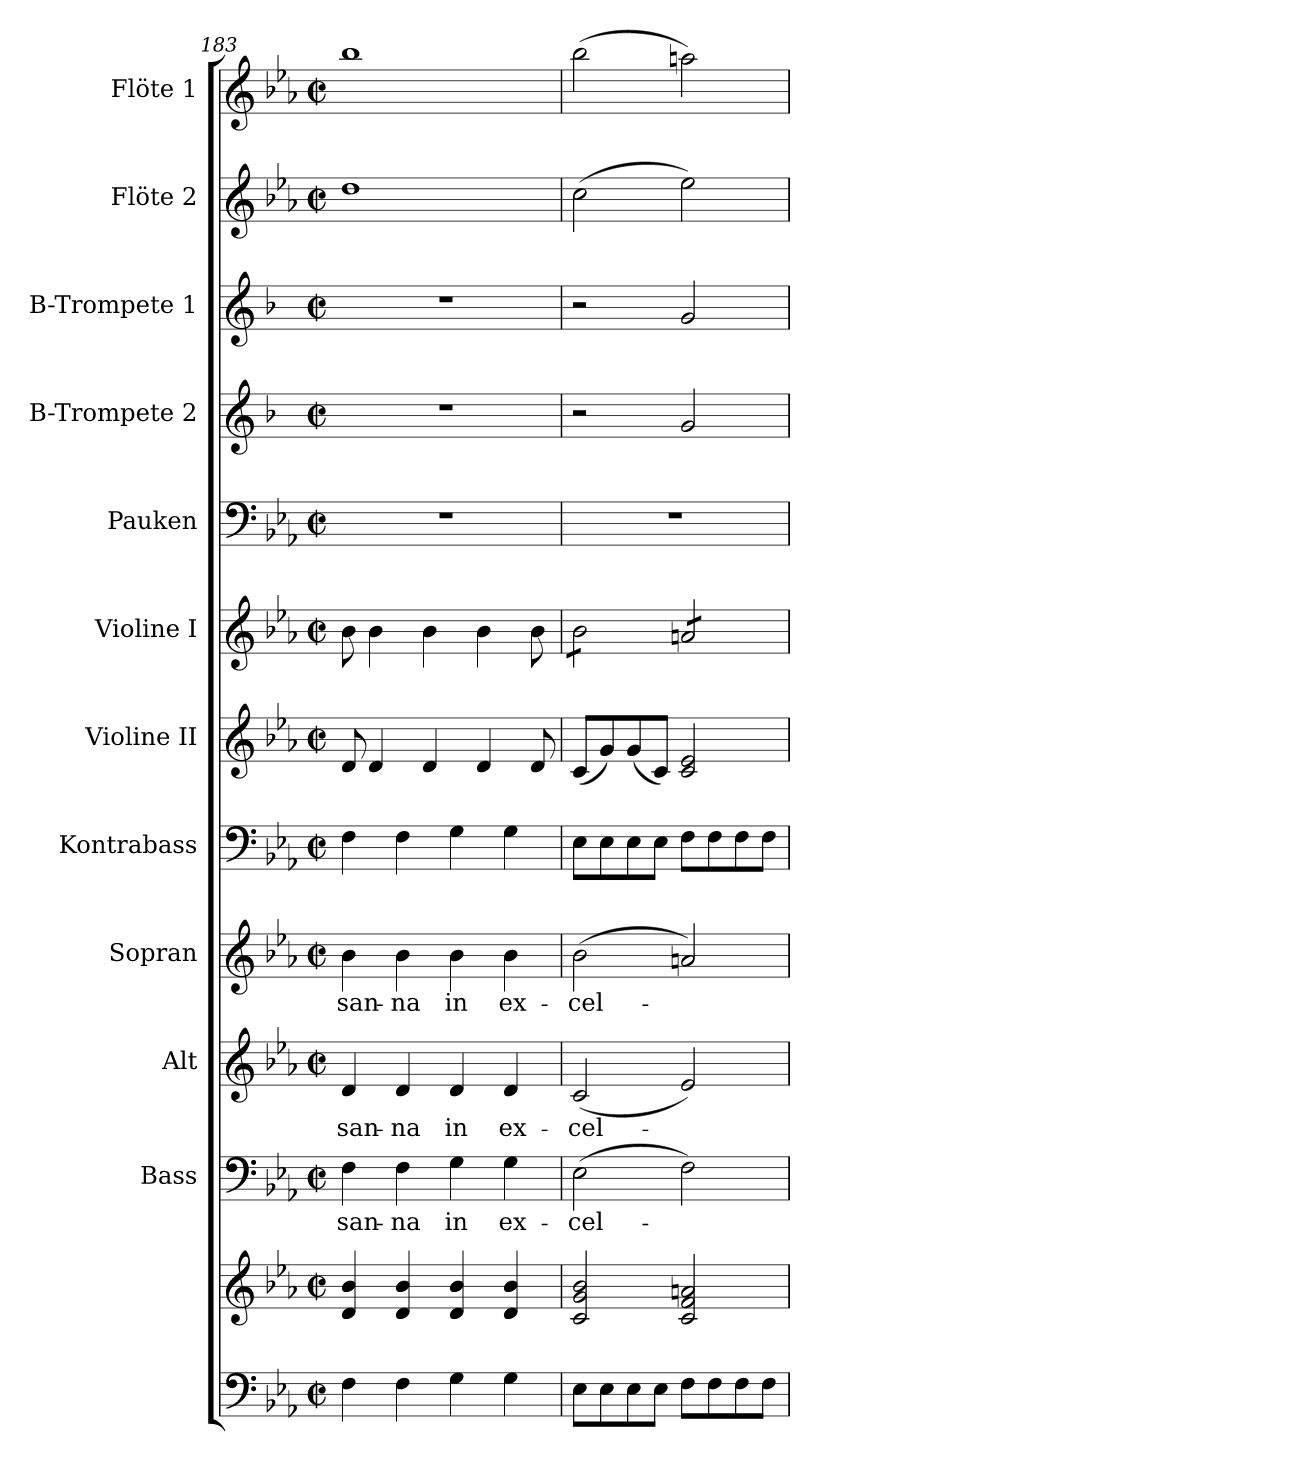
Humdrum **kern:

**kern	**kern	**kern	**text	**kern	**text	**kern	**text	**kern	**kern	**kern	**kern	**kern	**kern	**kern	**kern
*part12	*part12	*part11	*part11	*part10	*part10	*part9	*part9	*part8	*part7	*part6	*part5	*part4	*part3	*part2	*part1
*staff13	*staff12	*staff11	*staff11	*staff10	*staff10	*staff9	*staff9	*staff8	*staff7	*staff6	*staff5	*staff4	*staff3	*staff2	*staff1
*	*	*I"Bass	*	*I"Alt	*	*I"Sopran	*	*I"Kontrabass	*I"Violine II	*I"Violine I	*I"Pauken	*I"B-Trompete 2	*I"B-Trompete 1	*I"Flöte 2	*I"Flöte 1
*	*	*I'B.	*	*I'A.	*	*I'S.	*	*I'Kb.	*I'Vl. II	*I'Vl. I	*I'Pk.	*I'B Trp. 2	*I'B Trp. 1	*I'Fl. 2	*I'Fl. 1
!!LO:PB:g=z
*clefF4	*clefG2	*clefF4	*	*clefG2	*	*clefG2	*	*clefF4	*clefG2	*clefG2	*clefF4	*clefG2	*clefG2	*clefG2	*clefG2
*	*	*	*	*	*	*	*	*ITrd7c12	*	*	*	*ITrd1c2	*ITrd1c2	*	*
*k[b-e-a-]	*k[b-e-a-]	*k[b-e-a-]	*	*k[b-e-a-]	*	*k[b-e-a-]	*	*k[b-e-a-]	*k[b-e-a-]	*k[b-e-a-]	*k[b-e-a-]	*k[b-e-a-]	*k[b-e-a-]	*k[b-e-a-]	*k[b-e-a-]
*E-:	*E-:	*E-:	*	*E-:	*	*E-:	*	*E-:	*E-:	*E-:	*E-:	*E-:	*E-:	*E-:	*E-:
*M2/2	*M2/2	*M2/2	*	*M2/2	*	*M2/2	*	*M2/2	*M2/2	*M2/2	*M2/2	*M2/2	*M2/2	*M2/2	*M2/2
*met(c|)	*met(c|)	*met(c|)	*	*met(c|)	*	*met(c|)	*	*met(c|)	*met(c|)	*met(c|)	*met(c|)	*met(c|)	*met(c|)	*met(c|)	*met(c|)
=183	=183	=183	=183	=183	=183	=183	=183	=183	=183	=183	=183	=183	=183	=183	=183
!	!	!	!LO:LY:b	!	!LO:LY:b	!	!LO:LY:b	!	!	!	!	!	!	!	!
4F\	4d/ 4b-/	4F\	-san-	4d/	-san-	4b-\	-san-	4FF\	8d/	8b-\	1r	1r	1r	1dd	1bb-
.	.	.	.	.	.	.	.	.	4d/	4b-\	.	.	.	.	.
!	!	!	!LO:LY:b	!	!LO:LY:b	!	!LO:LY:b	!	!	!	!	!	!	!	!
4F\	4d/ 4b-/	4F\	-na	4d/	-na	4b-\	-na	4FF\	.	.	.	.	.	.	.
.	.	.	.	.	.	.	.	.	4d/	4b-\	.	.	.	.	.
!	!	!	!LO:LY:b	!	!LO:LY:b	!	!LO:LY:b	!	!	!	!	!	!	!	!
4G\	4d/ 4b-/	4G\	in	4d/	in	4b-\	in	4GG\	.	.	.	.	.	.	.
.	.	.	.	.	.	.	.	.	4d/	4b-\	.	.	.	.	.
!	!	!	!LO:LY:b	!	!LO:LY:b	!	!LO:LY:b	!	!	!	!	!	!	!	!
4G\	4d/ 4b-/	4G\	ex-	4d/	ex-	4b-\	ex-	4GG\	.	.	.	.	.	.	.
.	.	.	.	.	.	.	.	.	8d/	8b-\	.	.	.	.	.
=184	=184	=184	=184	=184	=184	=184	=184	=184	=184	=184	=184	=184	=184	=184	=184
!	!	!	!LO:LY:b	!	!LO:LY:b	!	!LO:LY:b	!	!	!	!	!	!	!	!
*	*	*	*	*	*	*	*	*	*	*tremolo	*	*	*	*	*
8E-\L	2c/ 2g/ 2b-/	(>2E-\	-cel-	(<2c/	-cel-	(>2b-\	-cel-	8EE-\L	(<8c/L	8b-\L	1r	2r	2r	(>2cc\	(>2bb-\
8E-\	.	.	.	.	.	.	.	8EE-\	8g/)	8b-\	.	.	.	.	.
8E-\	.	.	.	.	.	.	.	8EE-\	(<8g/	8b-\	.	.	.	.	.
8E-\J	.	.	.	.	.	.	.	8EE-\J	8c/J)	8b-\J	.	.	.	.	.
8F\L	2c/ 2f/ 2an/	2F\)	.	2e-/)	.	2an/)	.	8FF\L	2c/ 2e-/	8an/L	.	2f/	2f/	2ee-\)	2aan\)
8F\	.	.	.	.	.	.	.	8FF\	.	8an/	.	.	.	.	.
8F\	.	.	.	.	.	.	.	8FF\	.	8an/	.	.	.	.	.
8F\J	.	.	.	.	.	.	.	8FF\J	.	8an/J	.	.	.	.	.
*	*	*	*	*	*	*	*	*	*	*Xtremolo	*	*	*	*	*
=	=	=	=	=	=	=	=	=	=	=	=	=	=	=	=
*-	*-	*-	*-	*-	*-	*-	*-	*-	*-	*-	*-	*-	*-	*-	*-
